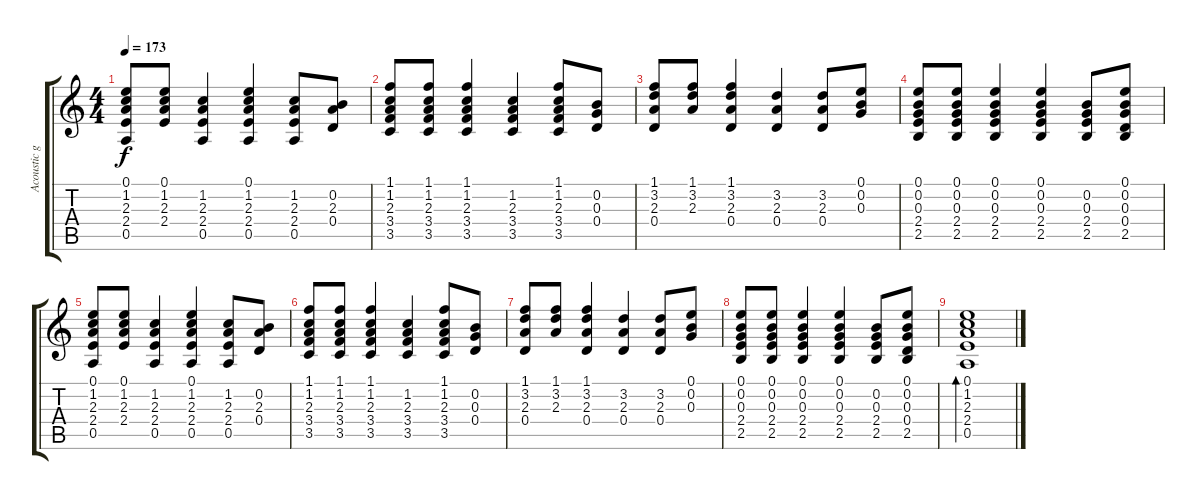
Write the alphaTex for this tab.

\track ("Acoustic guitar 1" "Acoustic g") {instrument acousticguitarnylon}
\staff {score tabs}
\tuning (E4 B3 G3 D3 A2 E2) {hide}
\ts (4 4)
\tempo 173
\clef g2
\ks c
(0.1 1.2 2.3 2.4 0.5).8{dy f} (0.1 1.2 2.3 2.4).8 (1.2 2.3 2.4 0.5).4 (0.1 1.2 2.3 2.4 0.5).4 (1.2 2.3 2.4 0.5).8 (0.2 2.3 0.4).8 |
(1.1 1.2 2.3 3.4 3.5).8 (1.1 1.2 2.3 3.4 3.5).8 (1.1 1.2 2.3 3.4 3.5).4 (1.2 2.3 3.4 3.5).4 (1.1 1.2 2.3 3.4 3.5).8 (0.2 0.3 0.4).8 |
(1.1 3.2 2.3 0.4).8 (1.1 3.2 2.3).8 (1.1 3.2 2.3 0.4).4 (3.2 2.3 0.4).4 (3.2 2.3 0.4).8 (0.1 0.2 0.3).8 |
(0.1 0.2 0.3 2.4 2.5).8 (0.1 0.2 0.3 2.4 2.5).8 (0.1 0.2 0.3 2.4 2.5).4 (0.1 0.2 0.3 2.4 2.5).4 (0.2 0.3 2.4 2.5).8 (0.1 0.2 0.3 0.4 2.5).8 |
(0.1 1.2 2.3 2.4 0.5).8 (0.1 1.2 2.3 2.4).8 (1.2 2.3 2.4 0.5).4 (0.1 1.2 2.3 2.4 0.5).4 (1.2 2.3 2.4 0.5).8 (0.2 2.3 0.4).8 |
(1.1 1.2 2.3 3.4 3.5).8 (1.1 1.2 2.3 3.4 3.5).8 (1.1 1.2 2.3 3.4 3.5).4 (1.2 2.3 3.4 3.5).4 (1.1 1.2 2.3 3.4 3.5).8 (0.2 0.3 0.4).8 |
(1.1 3.2 2.3 0.4).8 (1.1 3.2 2.3).8 (1.1 3.2 2.3 0.4).4 (3.2 2.3 0.4).4 (3.2 2.3 0.4).8 (0.1 0.2 0.3).8 |
(0.1 0.2 0.3 2.4 2.5).8 (0.1 0.2 0.3 2.4 2.5).8 (0.1 0.2 0.3 2.4 2.5).4 (0.1 0.2 0.3 2.4 2.5).4 (0.2 0.3 2.4 2.5).8 (0.1 0.2 0.3 0.4 2.5).8 |
(0.1 1.2 2.3 2.4 0.5).1{bd 480}
